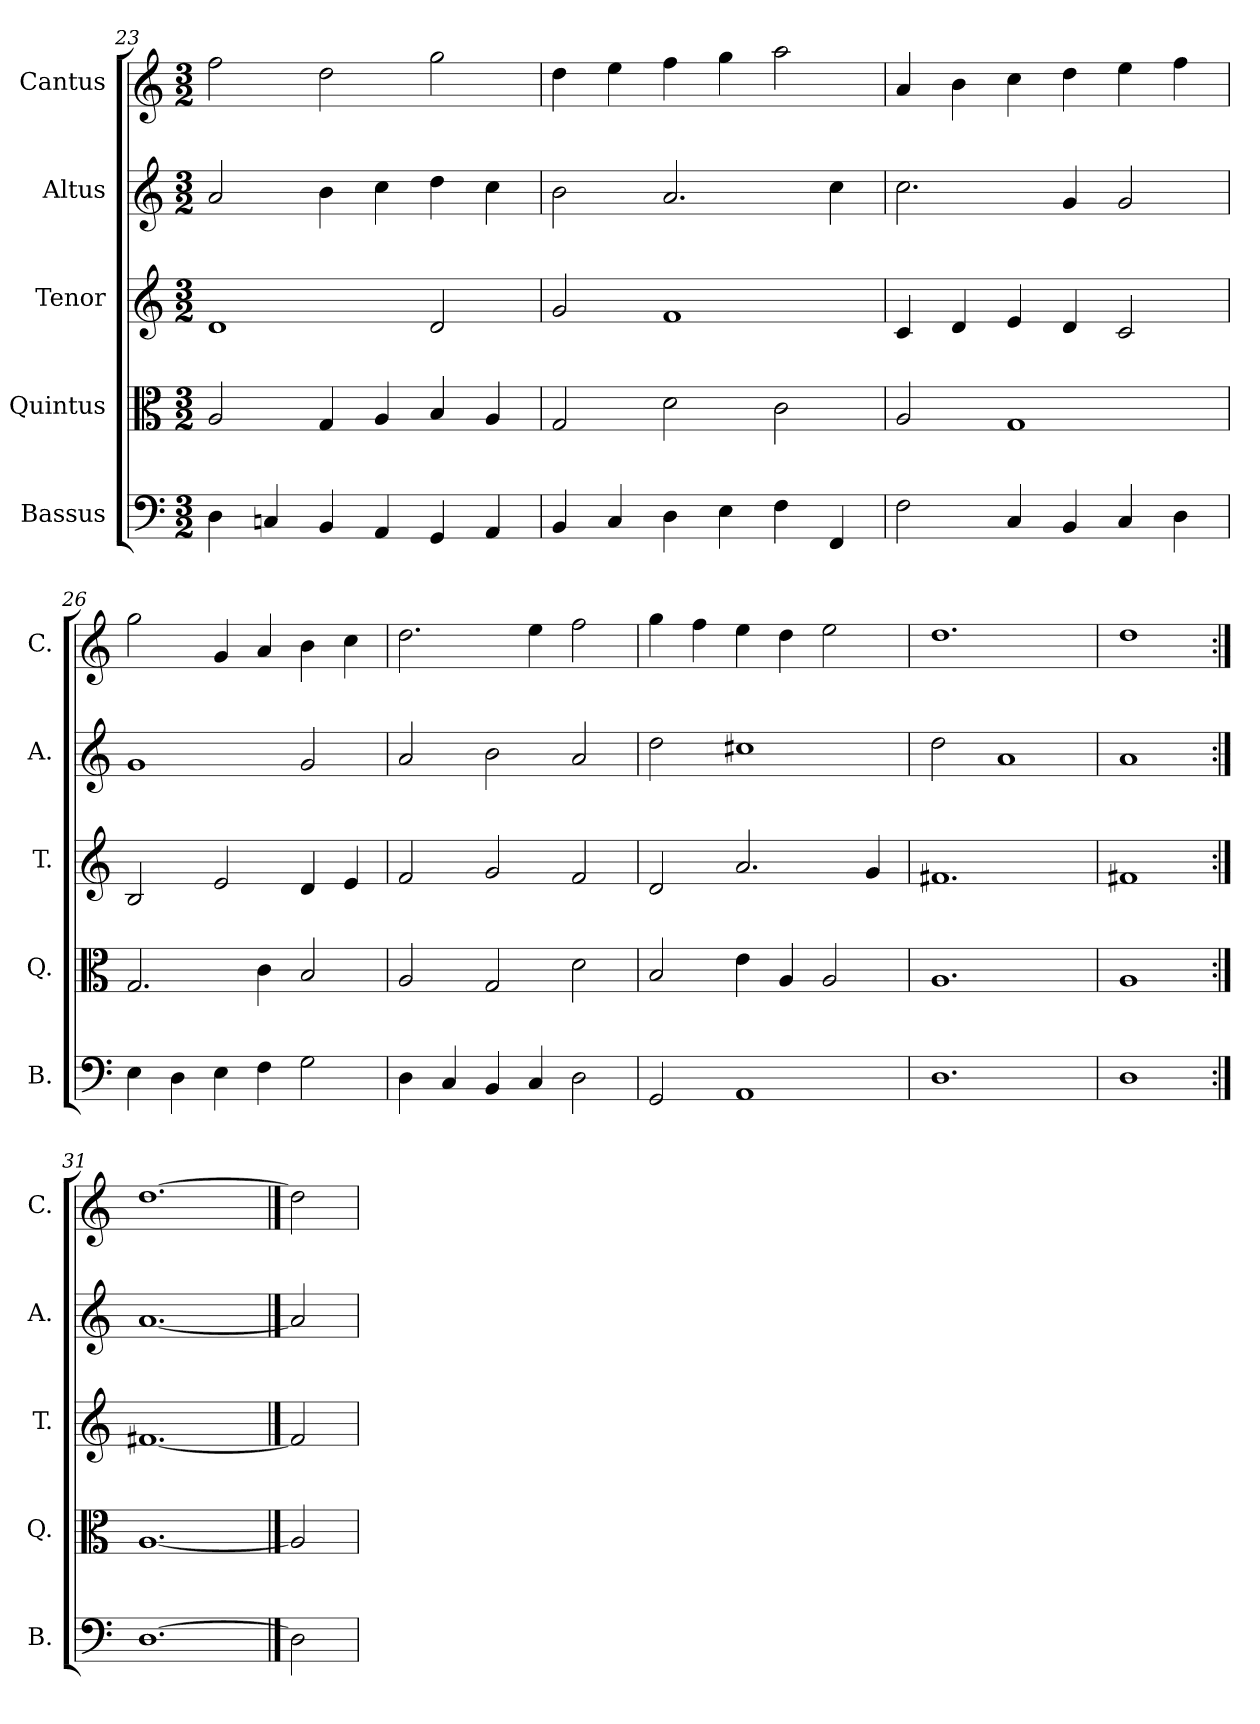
**kern	**kern	**kern	**kern	**kern
*part5	*part4	*part3	*part2	*part1
*staff5	*staff4	*staff3	*staff2	*staff1
*I"Bassus	*I"Quintus	*I"Tenor	*I"Altus	*I"Cantus
*I'B.	*I'Q.	*I'T.	*I'A.	*I'C.
*clefF4	*clefC3	*clefG2	*clefG2	*clefG2
*k[]	*k[]	*k[]	*k[]	*k[]
*C:	*C:	*C:	*C:	*C:
*M3/2	*M3/2	*M3/2	*M3/2	*M3/2
=23	=23	=23	=23	=23
4D\	2A/	1d/	2a/	2ff\
4Cn/	.	.	.	.
4BB/	4G/	.	4b\	2dd\
4AA/	4A/	.	4cc\	.
4GG/	4B/	2d/	4dd\	2gg\
4AA/	4A/	.	4cc\	.
=24	=24	=24	=24	=24
4BB/	2G/	2g/	2b\	4dd\
4C/	.	.	.	4ee\
4D\	2d\	1f/	2.a/	4ff\
4E\	.	.	.	4gg\
4F\	2c\	.	.	2aa\
4FF/	.	.	4cc\	.
=25	=25	=25	=25	=25
2F\	2A/	4c/	2.cc\	4a/
.	.	4d/	.	4b\
4C/	1G/	4e/	.	4cc\
4BB/	.	4d/	4g/	4dd\
4C/	.	2c/	2g/	4ee\
4D\	.	.	.	4ff\
!!LO:PB:g=z
=26	=26	=26	=26	=26
4E\	2.G/	2B/	1g/	2gg\
4D\	.	.	.	.
4E\	.	2e/	.	4g/
4F\	4c\	.	.	4a/
2G\	2B/	4d/	2g/	4b\
.	.	4e/	.	4cc\
=27	=27	=27	=27	=27
4D\	2A/	2f/	2a/	2.dd\
4C/	.	.	.	.
4BB/	2G/	2g/	2b\	.
4C/	.	.	.	4ee\
2D\	2d\	2f/	2a/	2ff\
=28	=28	=28	=28	=28
2GG/	2B/	2d/	2dd\	4gg\
.	.	.	.	4ff\
1AA/	4e\	2.a/	1cc#X\	4ee\
.	4A/	.	.	4dd\
.	2A/	.	.	2ee\
.	.	4g/	.	.
=29	=29	=29	=29	=29
1.D\	1.A/	1.f#X/	2dd\	1.dd\
.	.	.	1a/	.
=30	=30	=30	=30	=30
1D\	1A/	1f#X/	1a/	1dd\
=31:|!	=31:|!	=31:|!	=31:|!	=31:|!
[1.D\	[1.A/	[1.f#X/	[1.a/	[1.dd\
==32	==32	==32	==32	==32
2D\]	2A/]	2f#/]	2a/]	2dd\]
=	=	=	=	=
*-	*-	*-	*-	*-
